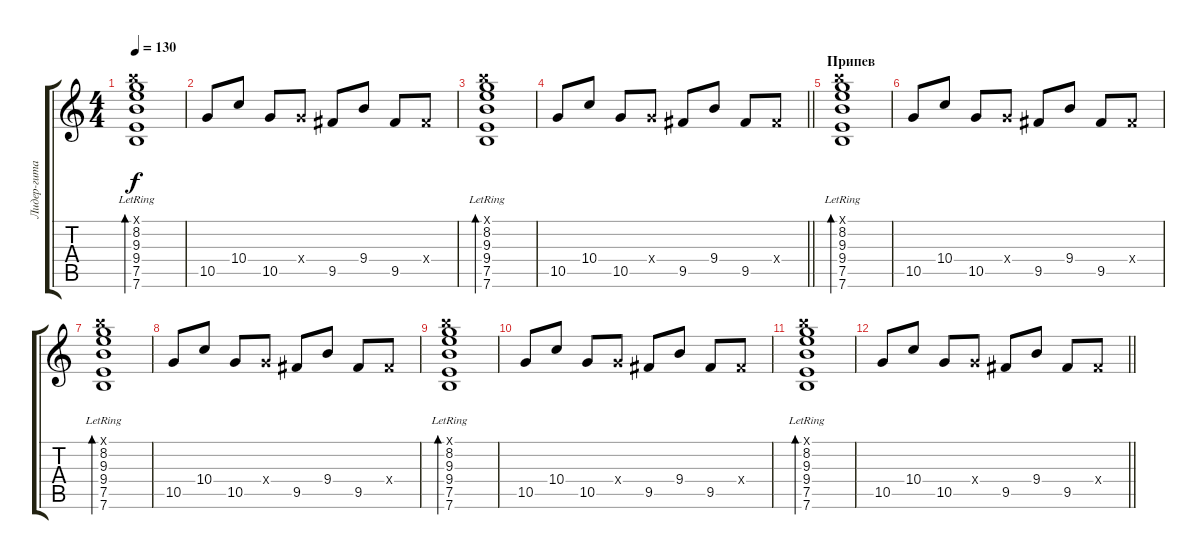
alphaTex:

\track ("Лидер-гитара" "Лидер-гита") {instrument electricguitarmuted}
\staff {score tabs}
\tuning (E4 B3 G3 D3 A2 E2) {hide}
\ts (4 4)
\tempo 130
\clef g2
\ks c
(7.1{x} 8.2 9.3{lr} 9.4{lr} 7.5{lr} 7.6{lr}).1{bd 240 dy f} |
10.5.8 10.4.8 10.5.8 5.4{x}.8 9.5.8 9.4.8 9.5.8 4.4{x}.8 |
(7.1{x} 8.2 9.3{lr} 9.4{lr} 7.5{lr} 7.6{lr}).1{bd 240} |
\barLineRight lightlight
10.5.8 10.4.8 10.5.8 5.4{x}.8 9.5.8 9.4.8 9.5.8 4.4{x}.8 |
\section ("" "Припев")
(7.1{x} 8.2 9.3{lr} 9.4{lr} 7.5{lr} 7.6{lr}).1{bd 240} |
10.5.8 10.4.8 10.5.8 5.4{x}.8 9.5.8 9.4.8 9.5.8 4.4{x}.8 |
(7.1{x} 8.2 9.3{lr} 9.4{lr} 7.5{lr} 7.6{lr}).1{bd 240} |
10.5.8 10.4.8 10.5.8 5.4{x}.8 9.5.8 9.4.8 9.5.8 4.4{x}.8 |
(7.1{x} 8.2 9.3{lr} 9.4{lr} 7.5{lr} 7.6{lr}).1{bd 240 volume 12} |
10.5.8{volume 8} 10.4.8 10.5.8 5.4{x}.8 9.5.8 9.4.8 9.5.8 4.4{x}.8 |
(7.1{x} 8.2 9.3{lr} 9.4{lr} 7.5{lr} 7.6{lr}).1{bd 240 volume 4} |
\barLineRight lightlight
10.5.8{volume 0} 10.4.8 10.5.8 5.4{x}.8 9.5.8 9.4.8 9.5.8 4.4{x}.8
